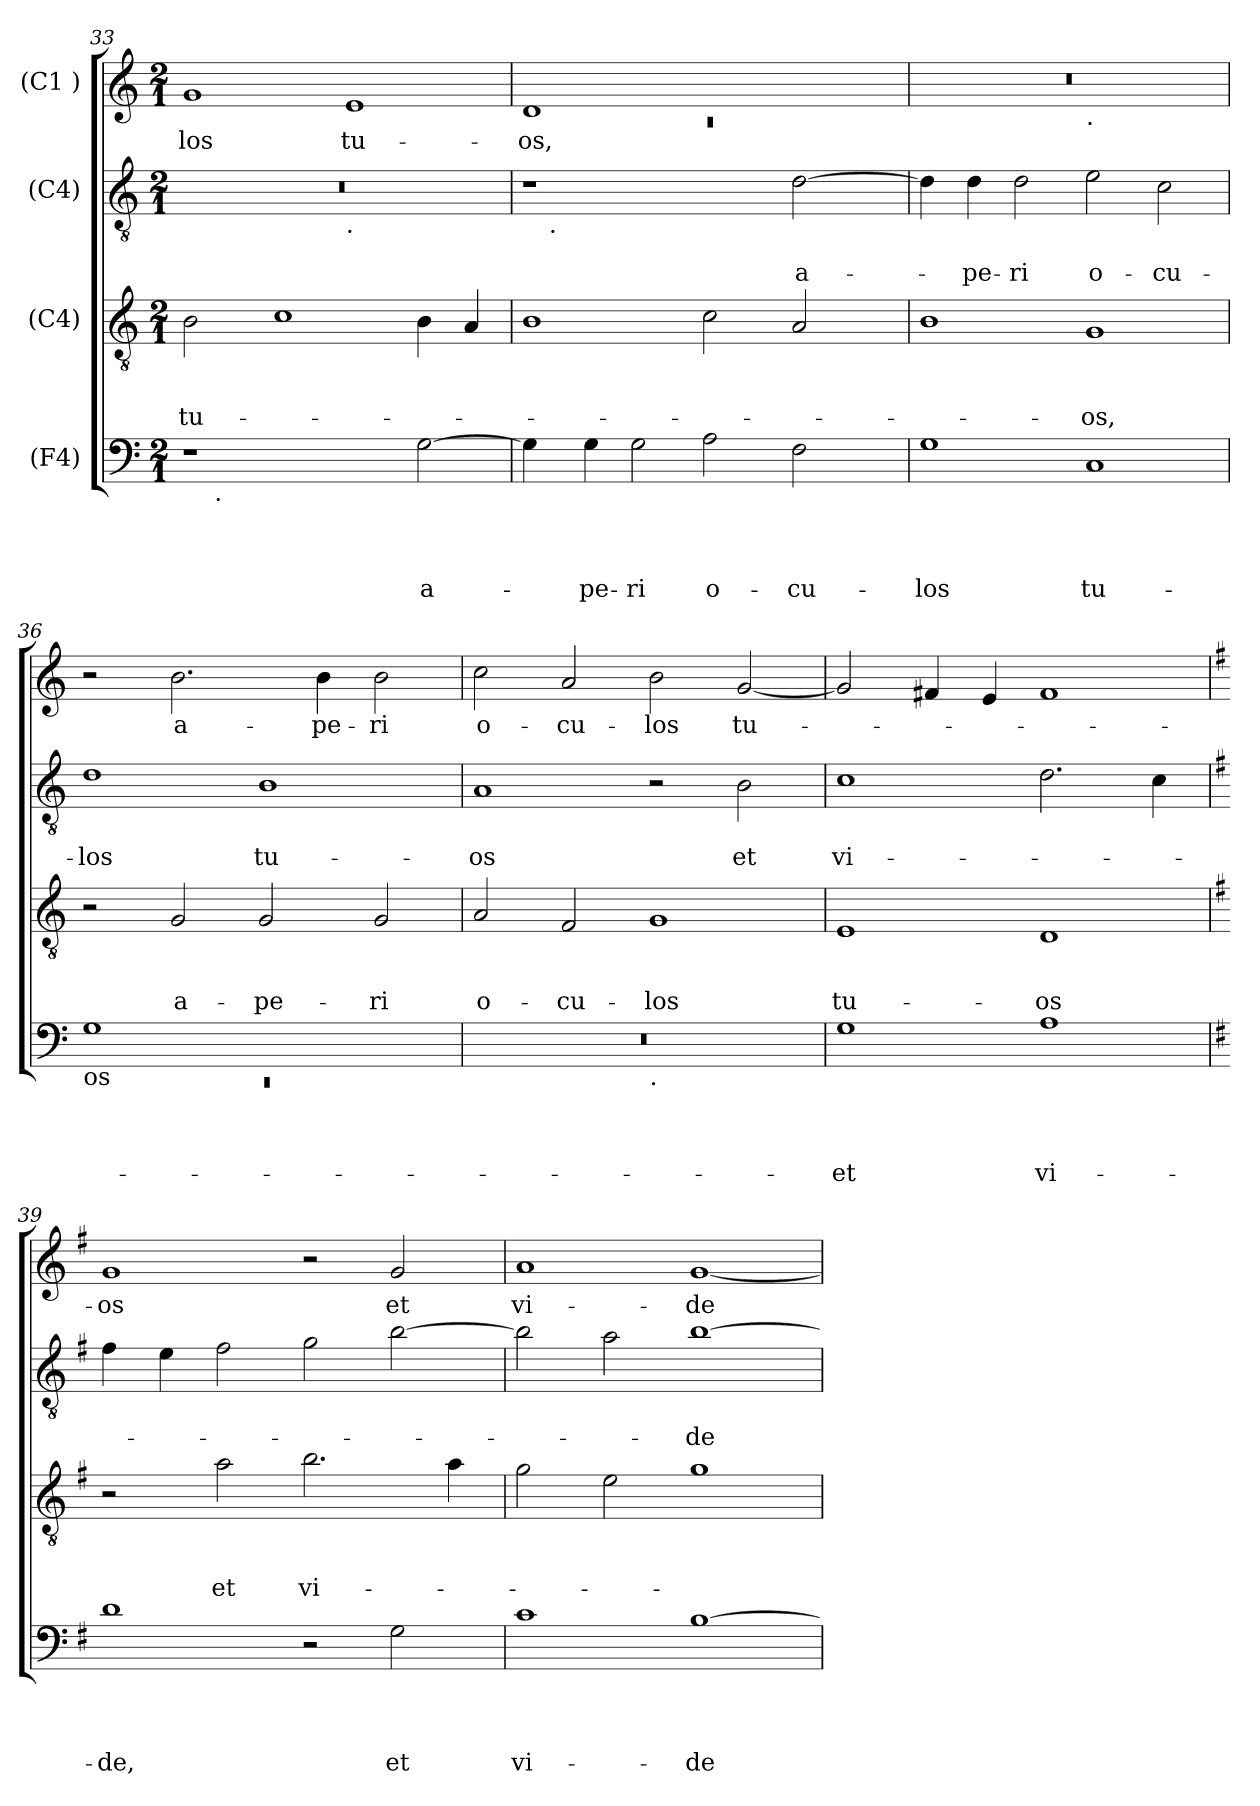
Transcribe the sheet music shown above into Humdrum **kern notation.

**kern	**text	**text	**text	**text	**kern	**text	**text	**text	**kern	**text	**text	**kern	**text
*part4	*part4	*part4	*part4	*part4	*part3	*part3	*part3	*part3	*part2	*part2	*part2	*part1	*part1
*staff4	*staff4	*staff4	*staff4	*staff4	*staff3	*staff3	*staff3	*staff3	*staff2	*staff2	*staff2	*staff1	*staff1
*I"(F4)	*	*	*	*	*I"(C4)	*	*	*	*I"(C4)	*	*	*I"(C1 )	*
*clefF4	*	*	*	*	*clefGv2	*	*	*	*clefGv2	*	*	*clefG2	*
*k[]	*	*	*	*	*k[]	*	*	*	*k[]	*	*	*k[]	*
*C:	*	*	*	*	*C:	*	*	*	*C:	*	*	*C:	*
*M2/1	*	*	*	*	*M2/1	*	*	*	*M2/1	*	*	*M2/1	*
=33	=33	=33	=33	=33	=33	=33	=33	=33	=33	=33	=33	=33	=33
!	!	!	!	!	!	!	!	!LO:LY:b	!	!	!	!	!LO:LY:b
*^	*	*	*	*	*	*	*	*	*^	*	*	*	*
1r	8ryy	.	.	.	.	2B\	.	.	tu-	0r	1ryy	.	.	1g	-los
!	!LO:TX:b:t=.	!	!	!	!	!	!	!	!	!	!	!	!	!	!
.	1...ryy	.	.	.	.	.	.	.	.	.	.	.	.	.	.
.	.	.	.	.	.	1c	.	.	.	.	.	.	.	.	.
!	!	!	!	!	!	!	!	!	!	!	!LO:TX:b:t=.	!	!	!	!
!	!	!	!	!	!	!	!	!	!	!	!	!	!	!	!LO:LY:b
2ryy	.	.	.	.	.	.	.	.	.	.	1ryy	.	.	1e	tu-
!	!	!	!	!	!LO:LY:b	!	!	!	!	!	!	!	!	!	!
[>2G\	.	.	.	.	a-	4B\	.	.	.	.	.	.	.	.	.
.	.	.	.	.	.	4A/	.	.	.	.	.	.	.	.	.
=34	=34	=34	=34	=34	=34	=34	=34	=34	=34	=34	=34	=34	=34	=34	=34
*	*	*	*	*	*	*	*	*	*	*	*	*	*	*^	*
!	!	!	!	!	!	!	!	!	!	!	!	!	!	!	!LO:N:vis=1	!LO:LY:b
*v	*v	*	*	*	*	*	*	*	*	*	*	*	*	*	*	*
4G\]	.	.	.	.	1B	.	.	.	1r	16.ryy	.	.	1d	0rc	-os,
!	!	!	!	!	!	!	!	!	!	!LO:TX:b:t=.	!	!	!	!	!
.	.	.	.	.	.	.	.	.	.	1ryy	.	.	.	.	.
!	!	!	!	!LO:LY:b	!	!	!	!	!	!	!	!	!	!	!
4G\	.	.	.	-pe-	.	.	.	.	.	.	.	.	.	.	.
!	!	!	!	!LO:LY:b	!	!	!	!	!	!	!	!	!	!	!
2G\	.	.	.	-ri	.	.	.	.	.	.	.	.	.	.	.
!	!	!	!	!LO:LY:b	!	!	!	!	!	!	!	!	!	!	!
2A\	.	.	.	o-	2c\	.	.	.	2ryy	.	.	.	1ryy	.	.
.	.	.	.	.	.	.	.	.	.	2ryy	.	.	.	.	.
!	!	!	!	!LO:LY:b	!	!	!	!	!	!	!	!LO:LY:b	!	!	!
2F\	.	.	.	-cu-	2A/	.	.	.	[>2d\	.	.	a-	.	.	.
.	.	.	.	.	.	.	.	.	.	4ryy	.	.	.	.	.
.	.	.	.	.	.	.	.	.	.	8ryy	.	.	.	.	.
.	.	.	.	.	.	.	.	.	.	32ryy	.	.	.	.	.
=35	=35	=35	=35	=35	=35	=35	=35	=35	=35	=35	=35	=35	=35	=35	=35
!	!	!	!	!LO:LY:b	!	!	!	!	!	!	!	!	!	!	!
*	*	*	*	*	*	*	*	*	*v	*v	*	*	*	*	*
1G	.	.	.	-los	1B	.	.	.	4d\]	.	.	0r	1ryy	.
!	!	!	!	!	!	!	!	!	!	!	!LO:LY:b	!	!	!
.	.	.	.	.	.	.	.	.	4d\	.	-pe-	.	.	.
!	!	!	!	!	!	!	!	!	!	!	!LO:LY:b	!	!	!
.	.	.	.	.	.	.	.	.	2d\	.	-ri	.	.	.
!	!	!	!	!	!	!	!	!	!	!	!	!	!LO:TX:b:t=.	!
!	!	!	!	!LO:LY:b	!	!	!	!LO:LY:b	!	!	!LO:LY:b	!	!	!
1C	.	.	.	tu-	1G	.	.	-os,	2e\	.	o-	.	1ryy	.
!	!	!	!	!	!	!	!	!	!	!	!LO:LY:b	!	!	!
.	.	.	.	.	.	.	.	.	2c\	.	-cu-	.	.	.
!!LO:LB:g=z
=36	=36	=36	=36	=36	=36	=36	=36	=36	=36	=36	=36	=36	=36	=36
*^	*	*	*	*	*	*	*	*	*	*	*	*	*	*
!LO:TX:b:t=os	!	!	!	!	!	!	!	!	!	!	!	!	!	!	!
!	!LO:N:vis=1	!	!	!	!	!	!	!	!	!	!	!LO:LY:b	!	!	!
*	*	*	*	*	*	*	*	*	*	*	*	*	*v	*v	*
1G	0rEE	.	.	.	.	2r	.	.	.	1d	.	-los	2r	.
!	!	!	!	!	!	!	!	!	!LO:LY:b	!	!	!	!	!LO:LY:b
.	.	.	.	.	.	2G/	.	.	a-	.	.	.	2.b\	a-
!	!	!	!	!	!	!	!	!	!LO:LY:b	!	!	!LO:LY:b	!	!
1ryy	.	.	.	.	.	2G/	.	.	-pe-	1B	.	tu-	.	.
!	!	!	!	!	!	!	!	!	!	!	!	!	!	!LO:LY:b
.	.	.	.	.	.	.	.	.	.	.	.	.	4b\	-pe-
!	!	!	!	!	!	!	!	!	!LO:LY:b	!	!	!	!	!LO:LY:b:rj
.	.	.	.	.	.	2G/	.	.	-ri	.	.	.	2b\	-ri
=37	=37	=37	=37	=37	=37	=37	=37	=37	=37	=37	=37	=37	=37	=37
!	!	!	!	!	!	!	!	!	!LO:LY:b	!	!	!LO:LY:b	!	!LO:LY:b
0r	1ryy	.	.	.	.	2A/	.	.	o-	1A	.	-os	2cc\	o-
!	!	!	!	!	!	!	!	!	!LO:LY:b	!	!	!	!	!LO:LY:b
.	.	.	.	.	.	2F/	.	.	-cu-	.	.	.	2a/	-cu-
!	!LO:TX:b:t=.	!	!	!	!	!	!	!	!	!	!	!	!	!
!	!	!	!	!	!	!	!	!	!LO:LY:b	!	!	!	!	!LO:LY:b
.	1ryy	.	.	.	.	1G	.	.	-los	2r	.	.	2b\	-los
!	!	!	!	!	!	!	!	!	!	!	!	!LO:LY:b	!	!LO:LY:b
.	.	.	.	.	.	.	.	.	.	2B\	.	et	[<2g/	tu-
=38	=38	=38	=38	=38	=38	=38	=38	=38	=38	=38	=38	=38	=38	=38
!	!	!	!	!	!LO:LY:b	!	!	!	!LO:LY:b	!	!	!LO:LY:b	!	!
*v	*v	*	*	*	*	*	*	*	*	*	*	*	*	*
1G	.	.	.	-et	1E	.	.	tu-	1c	.	vi-	2g/]	.
.	.	.	.	.	.	.	.	.	.	.	.	4f#/	.
.	.	.	.	.	.	.	.	.	.	.	.	4e/	.
!	!	!	!	!LO:LY:b	!	!	!	!LO:LY:b	!	!	!	!	!
1A	.	.	.	vi-	1D	.	.	-os	2.d\	.	.	1f#	.
.	.	.	.	.	.	.	.	.	4c\	.	.	.	.
=39	=39	=39	=39	=39	=39	=39	=39	=39	=39	=39	=39	=39	=39
*k[f#]	*	*	*	*	*k[f#]	*	*	*	*k[f#]	*	*	*k[f#]	*
*G:	*	*	*	*	*G:	*	*	*	*G:	*	*	*G:	*
!	!	!	!	!LO:LY:b	!	!	!	!	!	!	!	!	!LO:LY:b
1d	.	.	.	-de,	2r	.	.	.	4f#\	.	.	1g	-os
.	.	.	.	.	.	.	.	.	4e\	.	.	.	.
!	!	!	!	!	!	!	!	!LO:LY:b	!	!	!	!	!
.	.	.	.	.	2a\	.	.	et	2f#\	.	.	.	.
!	!	!	!	!	!	!	!	!LO:LY:b	!	!	!	!	!
2r	.	.	.	.	2.b\	.	.	vi-	2g\	.	.	2r	.
!	!	!	!	!LO:LY:b	!	!	!	!	!	!	!	!	!LO:LY:b
2G\	.	.	.	et	.	.	.	.	[>2b\	.	.	2g/	et
.	.	.	.	.	4a\	.	.	.	.	.	.	.	.
=40	=40	=40	=40	=40	=40	=40	=40	=40	=40	=40	=40	=40	=40
!	!	!	!	!LO:LY:b	!	!	!	!	!	!	!	!	!LO:LY:b
1c	.	.	.	vi-	2g\	.	.	.	2b\]	.	.	1a	vi-
.	.	.	.	.	2e\	.	.	.	2a\	.	.	.	.
!	!	!	!	!LO:LY:b	!	!	!	!	!	!	!LO:LY:b	!	!LO:LY:b
[<1B	.	.	.	-de	1g	.	.	.	[<1b	.	-de	[<1g	-de
=	=	=	=	=	=	=	=	=	=	=	=	=	=
*-	*-	*-	*-	*-	*-	*-	*-	*-	*-	*-	*-	*-	*-
